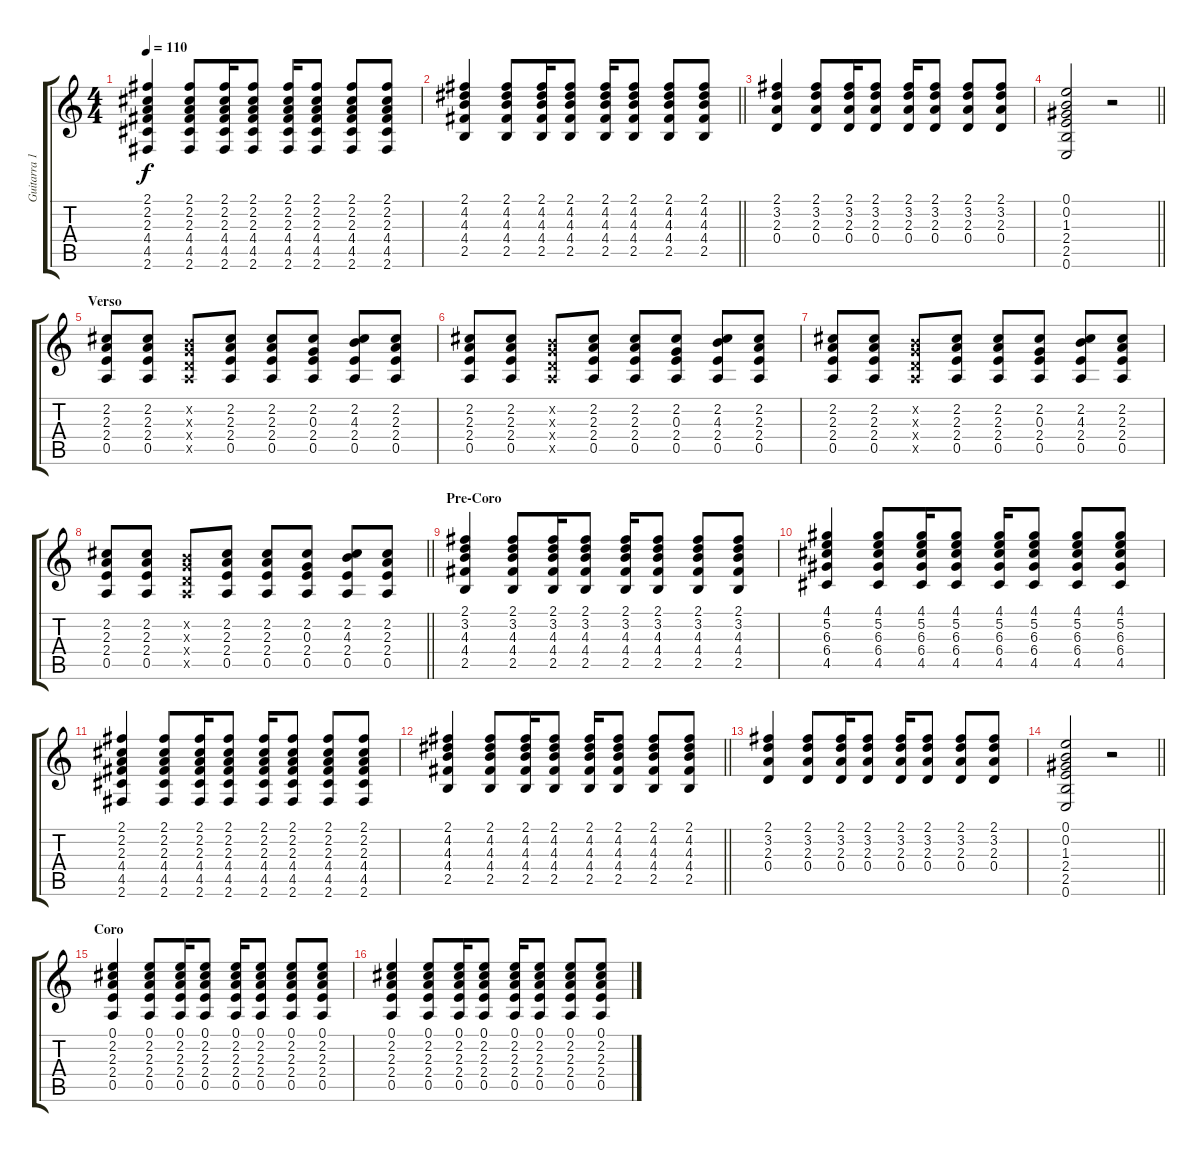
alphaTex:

\track ("Guitarra 1" "Guitarra 1") {instrument acousticguitarsteel}
\staff {score tabs}
\tuning (E4 B3 G3 D3 A2 E2) {hide}
\ts (4 4)
\tempo 110
\clef g2
\ks c
(2.1 2.2 2.3 4.4 4.5 2.6).4{dy f} (2.1 2.2 2.3 4.4 4.5 2.6).8 (2.1 2.2 2.3 4.4 4.5 2.6).16 (2.1 2.2 2.3 4.4 4.5 2.6).8 (2.1 2.2 2.3 4.4 4.5 2.6).16 (2.1 2.2 2.3 4.4 4.5 2.6).8 (2.1 2.2 2.3 4.4 4.5 2.6).8 (2.1 2.2 2.3 4.4 4.5 2.6).8 |
\barLineRight lightlight
(2.1 4.2 4.3 4.4 2.5).4 (2.1 4.2 4.3 4.4 2.5).8 (2.1 4.2 4.3 4.4 2.5).16 (2.1 4.2 4.3 4.4 2.5).8 (2.1 4.2 4.3 4.4 2.5).16 (2.1 4.2 4.3 4.4 2.5).8 (2.1 4.2 4.3 4.4 2.5).8 (2.1 4.2 4.3 4.4 2.5).8 |
(2.1 3.2 2.3 0.4).4 (2.1 3.2 2.3 0.4).8 (2.1 3.2 2.3 0.4).16 (2.1 3.2 2.3 0.4).8 (2.1 3.2 2.3 0.4).16 (2.1 3.2 2.3 0.4).8 (2.1 3.2 2.3 0.4).8 (2.1 3.2 2.3 0.4).8 |
\barLineRight lightlight
(0.1 0.2 1.3 2.4 2.5 0.6).2 r.2 |
\section ("" "Verso")
(2.2 2.3 2.4 0.5).8 (2.2 2.3 2.4 0.5).8 (0.2{x} 0.3{x} 0.4{x} 0.5{x}).8 (2.2 2.3 2.4 0.5).8 (2.2 2.3 2.4 0.5).8 (2.2 0.3 2.4 0.5).8 (2.2 4.3 2.4 0.5).8 (2.2 2.3 2.4 0.5).8 |
(2.2 2.3 2.4 0.5).8 (2.2 2.3 2.4 0.5).8 (0.2{x} 0.3{x} 0.4{x} 0.5{x}).8 (2.2 2.3 2.4 0.5).8 (2.2 2.3 2.4 0.5).8 (2.2 0.3 2.4 0.5).8 (2.2 4.3 2.4 0.5).8 (2.2 2.3 2.4 0.5).8 |
(2.2 2.3 2.4 0.5).8 (2.2 2.3 2.4 0.5).8 (0.2{x} 0.3{x} 0.4{x} 0.5{x}).8 (2.2 2.3 2.4 0.5).8 (2.2 2.3 2.4 0.5).8 (2.2 0.3 2.4 0.5).8 (2.2 4.3 2.4 0.5).8 (2.2 2.3 2.4 0.5).8 |
\barLineRight lightlight
(2.2 2.3 2.4 0.5).8 (2.2 2.3 2.4 0.5).8 (0.2{x} 0.3{x} 0.4{x} 0.5{x}).8 (2.2 2.3 2.4 0.5).8 (2.2 2.3 2.4 0.5).8 (2.2 0.3 2.4 0.5).8 (2.2 4.3 2.4 0.5).8 (2.2 2.3 2.4 0.5).8 |
\section ("" "Pre-Coro")
(2.1 3.2 4.3 4.4 2.5).4 (2.1 3.2 4.3 4.4 2.5).8 (2.1 3.2 4.3 4.4 2.5).16 (2.1 3.2 4.3 4.4 2.5).8 (2.1 3.2 4.3 4.4 2.5).16 (2.1 3.2 4.3 4.4 2.5).8 (2.1 3.2 4.3 4.4 2.5).8 (2.1 3.2 4.3 4.4 2.5).8 |
(4.1 5.2 6.3 6.4 4.5).4 (4.1 5.2 6.3 6.4 4.5).8 (4.1 5.2 6.3 6.4 4.5).16 (4.1 5.2 6.3 6.4 4.5).8 (4.1 5.2 6.3 6.4 4.5).16 (4.1 5.2 6.3 6.4 4.5).8 (4.1 5.2 6.3 6.4 4.5).8 (4.1 5.2 6.3 6.4 4.5).8 |
(2.1 2.2 2.3 4.4 4.5 2.6).4 (2.1 2.2 2.3 4.4 4.5 2.6).8 (2.1 2.2 2.3 4.4 4.5 2.6).16 (2.1 2.2 2.3 4.4 4.5 2.6).8 (2.1 2.2 2.3 4.4 4.5 2.6).16 (2.1 2.2 2.3 4.4 4.5 2.6).8 (2.1 2.2 2.3 4.4 4.5 2.6).8 (2.1 2.2 2.3 4.4 4.5 2.6).8 |
\barLineRight lightlight
(2.1 4.2 4.3 4.4 2.5).4 (2.1 4.2 4.3 4.4 2.5).8 (2.1 4.2 4.3 4.4 2.5).16 (2.1 4.2 4.3 4.4 2.5).8 (2.1 4.2 4.3 4.4 2.5).16 (2.1 4.2 4.3 4.4 2.5).8 (2.1 4.2 4.3 4.4 2.5).8 (2.1 4.2 4.3 4.4 2.5).8 |
(2.1 3.2 2.3 0.4).4 (2.1 3.2 2.3 0.4).8 (2.1 3.2 2.3 0.4).16 (2.1 3.2 2.3 0.4).8 (2.1 3.2 2.3 0.4).16 (2.1 3.2 2.3 0.4).8 (2.1 3.2 2.3 0.4).8 (2.1 3.2 2.3 0.4).8 |
\barLineRight lightlight
(0.1 0.2 1.3 2.4 2.5 0.6).2 r.2 |
\section ("" "Coro")
(0.1 2.2 2.3 2.4 0.5).4 (0.1 2.2 2.3 2.4 0.5).8 (0.1 2.2 2.3 2.4 0.5).16 (0.1 2.2 2.3 2.4 0.5).8 (0.1 2.2 2.3 2.4 0.5).16 (0.1 2.2 2.3 2.4 0.5).8 (0.1 2.2 2.3 2.4 0.5).8 (0.1 2.2 2.3 2.4 0.5).8 |
(0.1 2.2 2.3 2.4 0.5).4 (0.1 2.2 2.3 2.4 0.5).8 (0.1 2.2 2.3 2.4 0.5).16 (0.1 2.2 2.3 2.4 0.5).8 (0.1 2.2 2.3 2.4 0.5).16 (0.1 2.2 2.3 2.4 0.5).8 (0.1 2.2 2.3 2.4 0.5).8 (0.1 2.2 2.3 2.4 0.5).8
